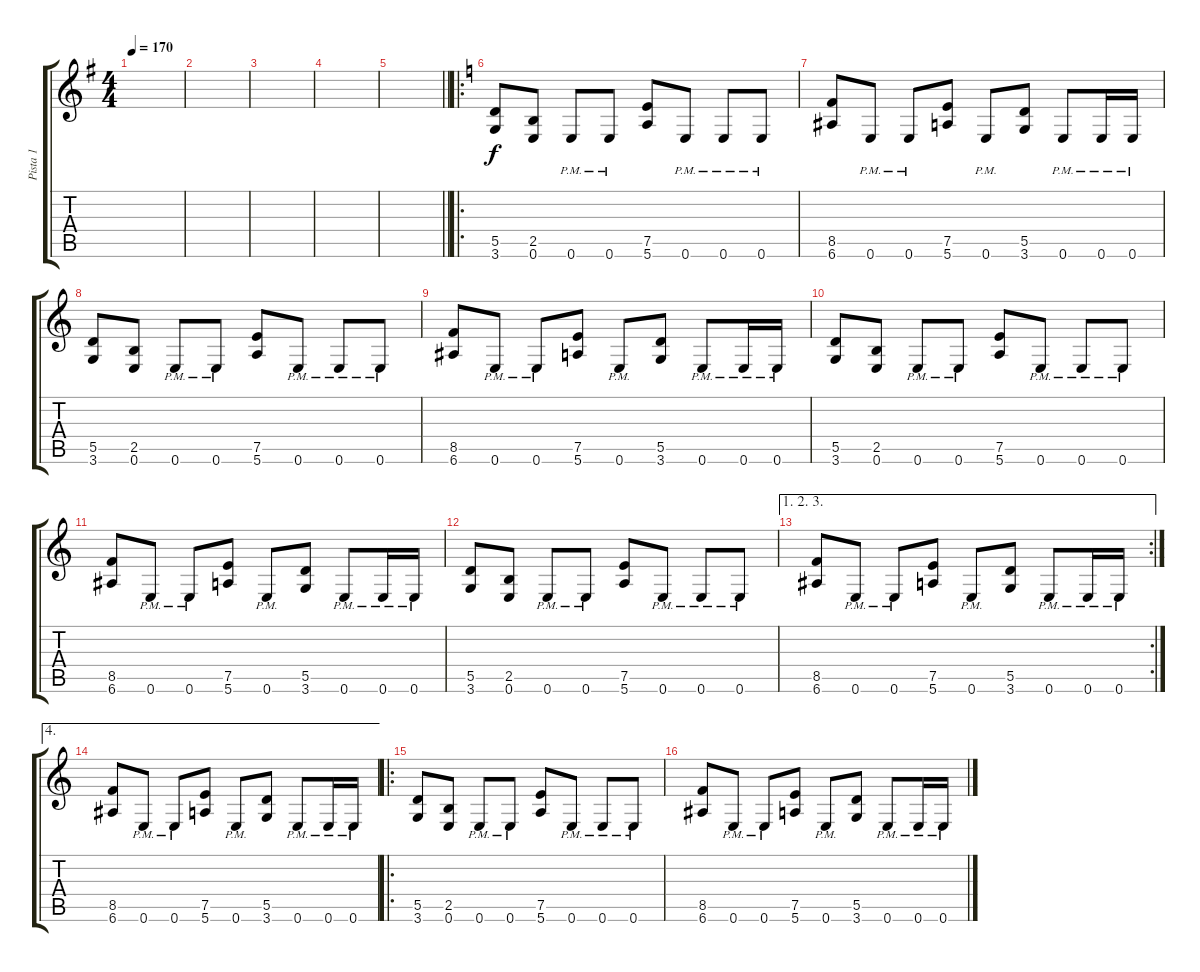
\track ("Pista 1" "Pista 1") {instrument distortionguitar}
\staff {score tabs}
\tuning (E4 B3 G3 D3 A2 E2) {hide}
\ts (4 4)
\tempo 170
\clef g2
\ks g
|
|
|
|
\barLineRight lightlight
|
\ro
\ks c
(5.5 3.6).8 (2.5 0.6).8 0.6{pm}.8 0.6{pm}.8 (7.5 5.6).8 0.6{pm}.8 0.6{pm}.8 0.6{pm}.8 |
(8.5 6.6).8 0.6{pm}.8 0.6{pm}.8 (7.5 5.6).8 0.6{pm}.8 (5.5 3.6).8 0.6{pm}.8 0.6{pm}.16 0.6{pm}.16 |
(5.5 3.6).8 (2.5 0.6).8 0.6{pm}.8 0.6{pm}.8 (7.5 5.6).8 0.6{pm}.8 0.6{pm}.8 0.6{pm}.8 |
(8.5 6.6).8 0.6{pm}.8 0.6{pm}.8 (7.5 5.6).8 0.6{pm}.8 (5.5 3.6).8 0.6{pm}.8 0.6{pm}.16 0.6{pm}.16 |
(5.5 3.6).8 (2.5 0.6).8 0.6{pm}.8 0.6{pm}.8 (7.5 5.6).8 0.6{pm}.8 0.6{pm}.8 0.6{pm}.8 |
(8.5 6.6).8 0.6{pm}.8 0.6{pm}.8 (7.5 5.6).8 0.6{pm}.8 (5.5 3.6).8 0.6{pm}.8 0.6{pm}.16 0.6{pm}.16 |
(5.5 3.6).8 (2.5 0.6).8 0.6{pm}.8 0.6{pm}.8 (7.5 5.6).8 0.6{pm}.8 0.6{pm}.8 0.6{pm}.8 |
\ae (1 2 3)
\rc 2
(8.5 6.6).8 0.6{pm}.8 0.6{pm}.8 (7.5 5.6).8 0.6{pm}.8 (5.5 3.6).8 0.6{pm}.8 0.6{pm}.16 0.6{pm}.16 |
\ae 4
(8.5 6.6).8 0.6{pm}.8 0.6{pm}.8 (7.5 5.6).8 0.6{pm}.8 (5.5 3.6).8 0.6{pm}.8 0.6{pm}.16 0.6{pm}.16 |
\ro
(5.5 3.6).8 (2.5 0.6).8 0.6{pm}.8 0.6{pm}.8 (7.5 5.6).8 0.6{pm}.8 0.6{pm}.8 0.6{pm}.8 |
(8.5 6.6).8 0.6{pm}.8 0.6{pm}.8 (7.5 5.6).8 0.6{pm}.8 (5.5 3.6).8 0.6{pm}.8 0.6{pm}.16 0.6{pm}.16
